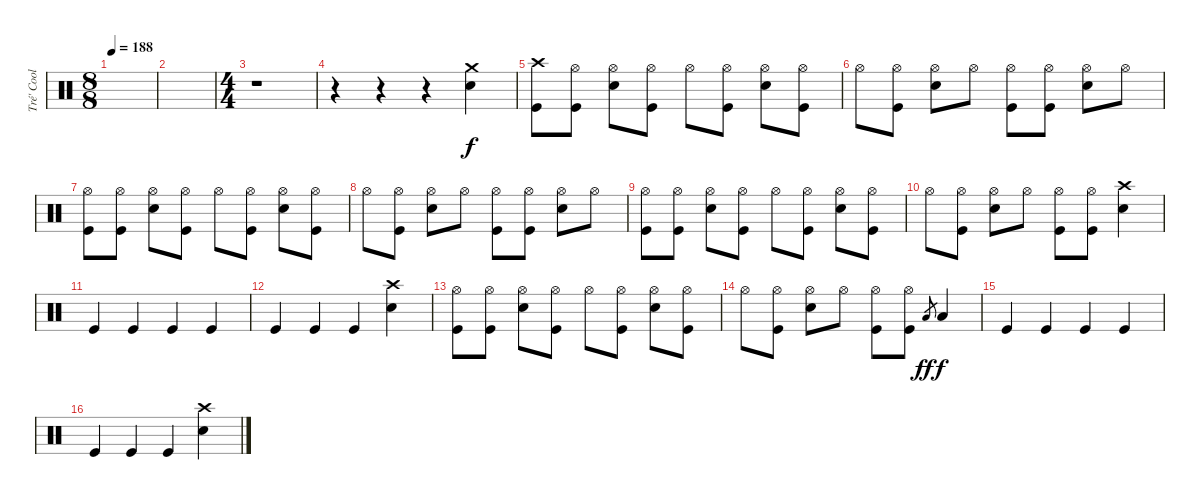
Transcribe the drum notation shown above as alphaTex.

\track ("Tré' Cool" "Tré' Cool") {instrument percussion}
\staff {score}
\articulation defaults
\ts (8 8)
\tempo 188
\clef neutral
\ks c
|
|
\ts (4 4)
r.1 |
r.4 r.4 r.4 ("Crash medium (hit)" "Electric Snare (hit)").4 |
("Crash high (hit)" "Kick (hit)").8 ("Hi-Hat (open)" "Kick (hit)").8 ("Hi-Hat (open)" "Electric Snare (hit)").8 ("Hi-Hat (open)" "Kick (hit)").8 "Hi-Hat (open)".8 ("Hi-Hat (open)" "Kick (hit)").8 ("Hi-Hat (open)" "Electric Snare (hit)").8 ("Hi-Hat (open)" "Kick (hit)").8 |
"Hi-Hat (open)".8 ("Hi-Hat (open)" "Kick (hit)").8 ("Hi-Hat (open)" "Electric Snare (hit)").8 "Hi-Hat (open)".8 ("Hi-Hat (open)" "Kick (hit)").8 ("Hi-Hat (open)" "Kick (hit)").8 ("Hi-Hat (open)" "Electric Snare (hit)").8 "Hi-Hat (open)".8 |
("Hi-Hat (open)" "Kick (hit)").8 ("Hi-Hat (open)" "Kick (hit)").8 ("Hi-Hat (open)" "Electric Snare (hit)").8 ("Hi-Hat (open)" "Kick (hit)").8 "Hi-Hat (open)".8 ("Hi-Hat (open)" "Kick (hit)").8 ("Hi-Hat (open)" "Electric Snare (hit)").8 ("Hi-Hat (open)" "Kick (hit)").8 |
"Hi-Hat (open)".8 ("Hi-Hat (open)" "Kick (hit)").8 ("Hi-Hat (open)" "Electric Snare (hit)").8 "Hi-Hat (open)".8 ("Hi-Hat (open)" "Kick (hit)").8 ("Hi-Hat (open)" "Kick (hit)").8 ("Hi-Hat (open)" "Electric Snare (hit)").8 "Hi-Hat (open)".8 |
("Hi-Hat (open)" "Kick (hit)").8 ("Hi-Hat (open)" "Kick (hit)").8 ("Hi-Hat (open)" "Electric Snare (hit)").8 ("Hi-Hat (open)" "Kick (hit)").8 "Hi-Hat (open)".8 ("Hi-Hat (open)" "Kick (hit)").8 ("Hi-Hat (open)" "Electric Snare (hit)").8 ("Hi-Hat (open)" "Kick (hit)").8 |
"Hi-Hat (open)".8 ("Hi-Hat (open)" "Kick (hit)").8 ("Hi-Hat (open)" "Electric Snare (hit)").8 "Hi-Hat (open)".8 ("Hi-Hat (open)" "Kick (hit)").8 ("Hi-Hat (open)" "Kick (hit)").8 ("Crash high (hit)" "Electric Snare (hit)").4 |
"Kick (hit)".4 "Kick (hit)".4 "Kick (hit)".4 "Kick (hit)".4 |
"Kick (hit)".4 "Kick (hit)".4 "Kick (hit)".4 ("Crash high (hit)" "Electric Snare (hit)").4 |
("Hi-Hat (open)" "Kick (hit)").8 ("Hi-Hat (open)" "Kick (hit)").8 ("Hi-Hat (open)" "Electric Snare (hit)").8 ("Hi-Hat (open)" "Kick (hit)").8 "Hi-Hat (open)".8 ("Hi-Hat (open)" "Kick (hit)").8 ("Hi-Hat (open)" "Electric Snare (hit)").8 ("Hi-Hat (open)" "Kick (hit)").8 |
"Hi-Hat (open)".8 ("Hi-Hat (open)" "Kick (hit)").8 ("Hi-Hat (open)" "Electric Snare (hit)").8 "Hi-Hat (open)".8 ("Hi-Hat (open)" "Kick (hit)").8 ("Hi-Hat (open)" "Kick (hit)").8 "Low Floor Tom (hit)".8{gr dy ff} "Low Floor Tom (hit)".4{dy f} |
"Kick (hit)".4 "Kick (hit)".4 "Kick (hit)".4 "Kick (hit)".4 |
"Kick (hit)".4 "Kick (hit)".4 "Kick (hit)".4 ("Crash high (hit)" "Electric Snare (hit)").4
